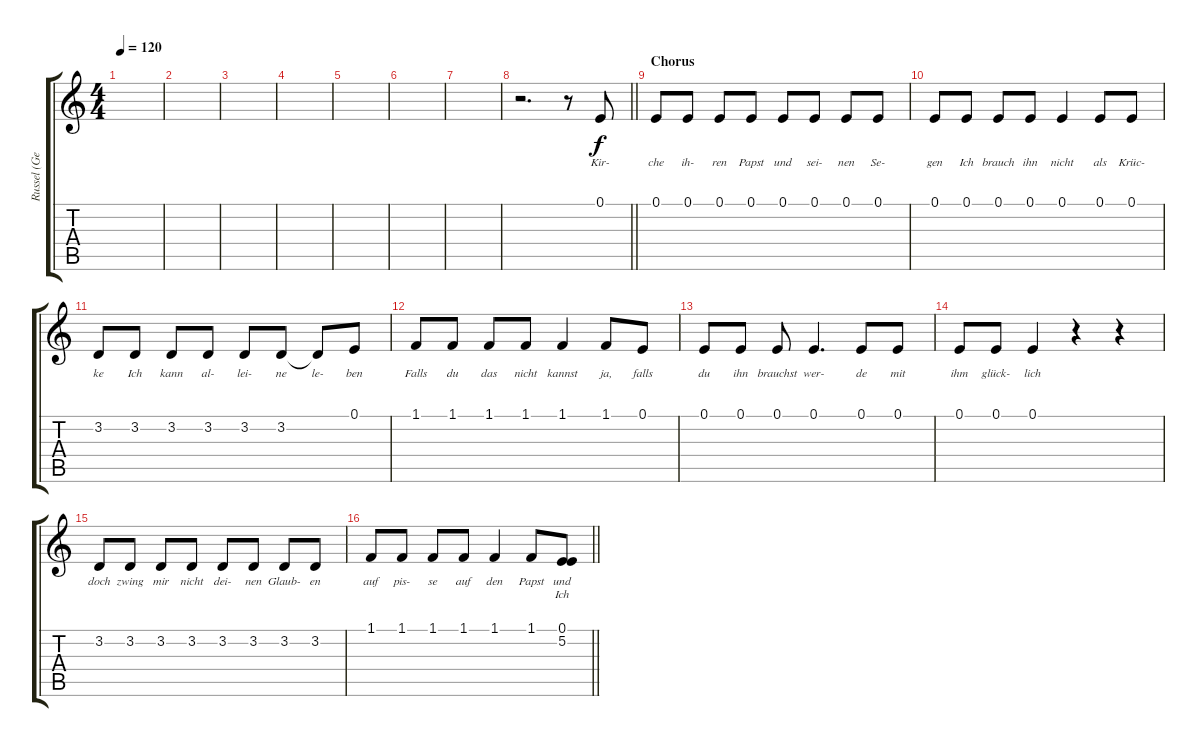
\track ("Russel (Gesang)" "Russel (Ge") {instrument lead1square}
\staff {score tabs}
\tuning (E4 B3 G3 D3 A2 E2) {hide}
\ts (4 4)
\tempo 120
\clef g2
\ks c
|
|
|
|
|
|
|
\barLineRight lightlight
r.2{d} r.8 0.1.8{lyrics (0 "Kir-") lyrics (1 "") lyrics (2 "") lyrics (3 "") lyrics (4 "")} |
\section ("" "Chorus")
0.1.8{lyrics (0 "che") lyrics (1 "") lyrics (2 "") lyrics (3 "") lyrics (4 "")} 0.1.8{lyrics (0 "ih-") lyrics (1 "") lyrics (2 "") lyrics (3 "") lyrics (4 "")} 0.1.8{lyrics (0 "ren") lyrics (1 "") lyrics (2 "") lyrics (3 "") lyrics (4 "")} 0.1.8{lyrics (0 "Papst") lyrics (1 "") lyrics (2 "") lyrics (3 "") lyrics (4 "")} 0.1.8{lyrics (0 "und") lyrics (1 "") lyrics (2 "") lyrics (3 "") lyrics (4 "")} 0.1.8{lyrics (0 "sei-") lyrics (1 "") lyrics (2 "") lyrics (3 "") lyrics (4 "")} 0.1.8{lyrics (0 "nen") lyrics (1 "") lyrics (2 "") lyrics (3 "") lyrics (4 "")} 0.1.8{lyrics (0 "Se-") lyrics (1 "") lyrics (2 "") lyrics (3 "") lyrics (4 "")} |
0.1.8{lyrics (0 "gen") lyrics (1 "") lyrics (2 "") lyrics (3 "") lyrics (4 "")} 0.1.8{lyrics (0 "Ich") lyrics (1 "") lyrics (2 "") lyrics (3 "") lyrics (4 "")} 0.1.8{lyrics (0 "brauch") lyrics (1 "") lyrics (2 "") lyrics (3 "") lyrics (4 "")} 0.1.8{lyrics (0 "ihn") lyrics (1 "") lyrics (2 "") lyrics (3 "") lyrics (4 "")} 0.1.4{lyrics (0 "nicht") lyrics (1 "") lyrics (2 "") lyrics (3 "") lyrics (4 "")} 0.1.8{lyrics (0 "als") lyrics (1 "") lyrics (2 "") lyrics (3 "") lyrics (4 "")} 0.1.8{lyrics (0 "Krüc-") lyrics (1 "") lyrics (2 "") lyrics (3 "") lyrics (4 "")} |
3.2.8{lyrics (0 "ke") lyrics (1 "") lyrics (2 "") lyrics (3 "") lyrics (4 "")} 3.2.8{lyrics (0 "Ich") lyrics (1 "") lyrics (2 "") lyrics (3 "") lyrics (4 "")} 3.2.8{lyrics (0 "kann") lyrics (1 "") lyrics (2 "") lyrics (3 "") lyrics (4 "")} 3.2.8{lyrics (0 "al-") lyrics (1 "") lyrics (2 "") lyrics (3 "") lyrics (4 "")} 3.2.8{lyrics (0 "lei-") lyrics (1 "") lyrics (2 "") lyrics (3 "") lyrics (4 "")} 3.2.8{lyrics (0 "ne") lyrics (1 "") lyrics (2 "") lyrics (3 "") lyrics (4 "")} 3.2{t}.8{lyrics (0 "le-") lyrics (1 "") lyrics (2 "") lyrics (3 "") lyrics (4 "")} 0.1.8{lyrics (0 "ben") lyrics (1 "") lyrics (2 "") lyrics (3 "") lyrics (4 "")} |
1.1.8{lyrics (0 "Falls") lyrics (1 "") lyrics (2 "") lyrics (3 "") lyrics (4 "")} 1.1.8{lyrics (0 "du") lyrics (1 "") lyrics (2 "") lyrics (3 "") lyrics (4 "")} 1.1.8{lyrics (0 "das") lyrics (1 "") lyrics (2 "") lyrics (3 "") lyrics (4 "")} 1.1.8{lyrics (0 "nicht") lyrics (1 "") lyrics (2 "") lyrics (3 "") lyrics (4 "")} 1.1.4{lyrics (0 "kannst") lyrics (1 "") lyrics (2 "") lyrics (3 "") lyrics (4 "")} 1.1.8{lyrics (0 "ja,") lyrics (1 "") lyrics (2 "") lyrics (3 "") lyrics (4 "")} 0.1.8{lyrics (0 "falls") lyrics (1 "") lyrics (2 "") lyrics (3 "") lyrics (4 "")} |
0.1.8{lyrics (0 "du") lyrics (1 "") lyrics (2 "") lyrics (3 "") lyrics (4 "")} 0.1.8{lyrics (0 "ihn") lyrics (1 "") lyrics (2 "") lyrics (3 "") lyrics (4 "")} 0.1.8{lyrics (0 "brauchst") lyrics (1 "") lyrics (2 "") lyrics (3 "") lyrics (4 "")} 0.1.4{d lyrics (0 "wer-") lyrics (1 "") lyrics (2 "") lyrics (3 "") lyrics (4 "")} 0.1.8{lyrics (0 "de") lyrics (1 "") lyrics (2 "") lyrics (3 "") lyrics (4 "")} 0.1.8{lyrics (0 "mit") lyrics (1 "") lyrics (2 "") lyrics (3 "") lyrics (4 "")} |
0.1.8{lyrics (0 "ihm") lyrics (1 "") lyrics (2 "") lyrics (3 "") lyrics (4 "")} 0.1.8{lyrics (0 "glück-") lyrics (1 "") lyrics (2 "") lyrics (3 "") lyrics (4 "")} 0.1.4{lyrics (0 "lich") lyrics (1 "") lyrics (2 "") lyrics (3 "") lyrics (4 "")} r.4 r.4 |
3.2.8{lyrics (0 "doch") lyrics (1 "") lyrics (2 "") lyrics (3 "") lyrics (4 "")} 3.2.8{lyrics (0 "zwing") lyrics (1 "") lyrics (2 "") lyrics (3 "") lyrics (4 "")} 3.2.8{lyrics (0 "mir") lyrics (1 "") lyrics (2 "") lyrics (3 "") lyrics (4 "")} 3.2.8{lyrics (0 "nicht") lyrics (1 "") lyrics (2 "") lyrics (3 "") lyrics (4 "")} 3.2.8{lyrics (0 "dei-") lyrics (1 "") lyrics (2 "") lyrics (3 "") lyrics (4 "")} 3.2.8{lyrics (0 "nen") lyrics (1 "") lyrics (2 "") lyrics (3 "") lyrics (4 "")} 3.2.8{lyrics (0 "Glaub-") lyrics (1 "") lyrics (2 "") lyrics (3 "") lyrics (4 "")} 3.2.8{lyrics (0 "en") lyrics (1 "") lyrics (2 "") lyrics (3 "") lyrics (4 "")} |
\barLineRight lightlight
1.1.8{lyrics (0 "auf") lyrics (1 "") lyrics (2 "") lyrics (3 "") lyrics (4 "")} 1.1.8{lyrics (0 "pis-") lyrics (1 "") lyrics (2 "") lyrics (3 "") lyrics (4 "")} 1.1.8{lyrics (0 "se") lyrics (1 "") lyrics (2 "") lyrics (3 "") lyrics (4 "")} 1.1.8{lyrics (0 "auf") lyrics (1 "") lyrics (2 "") lyrics (3 "") lyrics (4 "")} 1.1.4{lyrics (0 "den") lyrics (1 "") lyrics (2 "") lyrics (3 "") lyrics (4 "")} 1.1.8{lyrics (0 "Papst") lyrics (1 "") lyrics (2 "") lyrics (3 "") lyrics (4 "")} (0.1 5.2).8{lyrics (0 "und") lyrics (1 "Ich") lyrics (2 "") lyrics (3 "") lyrics (4 "")}
